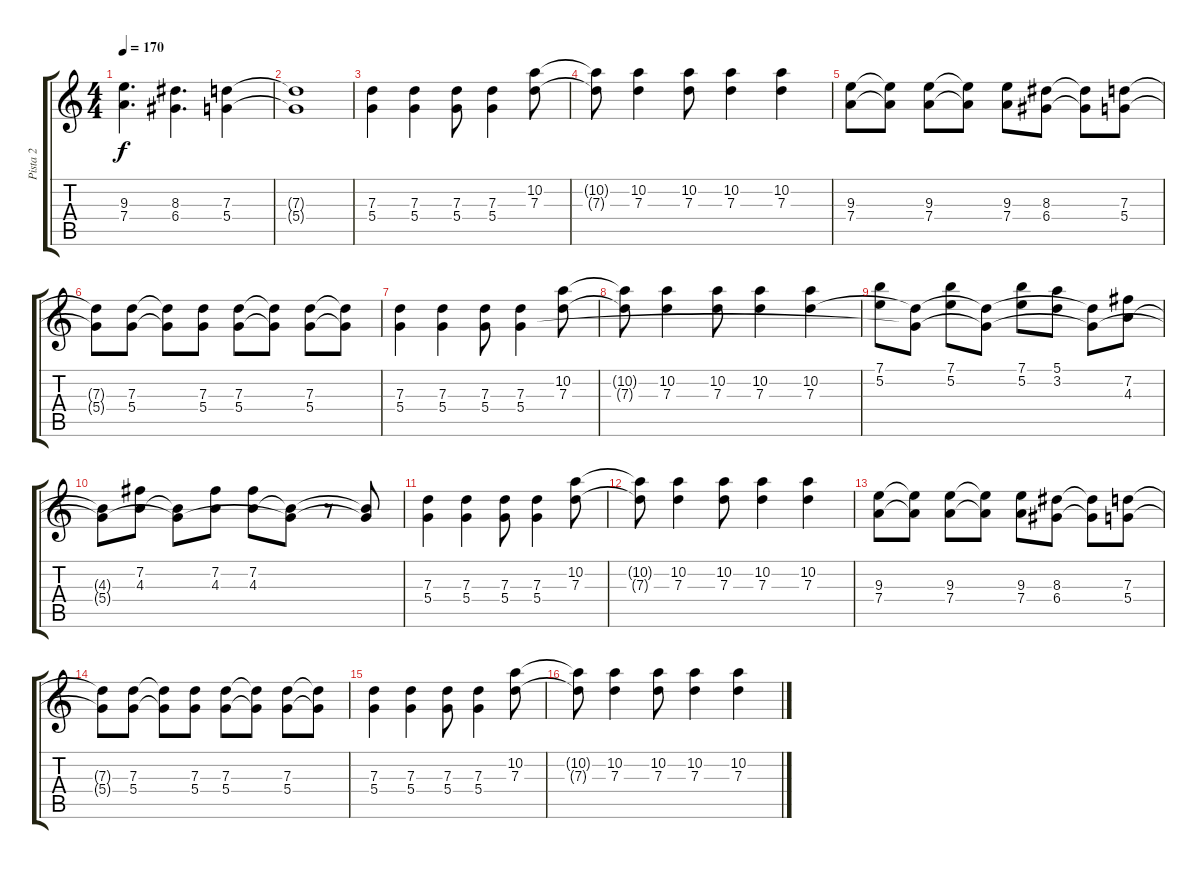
\track ("Pista 2" "Pista 2") {instrument electricguitarjazz}
\staff {score tabs}
\tuning (E4 B3 G3 D3 A2 E2) {hide}
\ts (4 4)
\tempo 170
\clef g2
\ks c
(9.3 7.4).4{d dy f} (8.3 6.4).4{d} (7.3 5.4).4 |
(7.3{t} 5.4{t}).1 |
(7.3 5.4).4 (7.3 5.4).4 (7.3 5.4).8 (7.3 5.4).4 (10.2 7.3).8 |
(10.2{t} 7.3{t}).8 (10.2 7.3).4 (10.2 7.3).8 (10.2 7.3).4 (10.2 7.3).4 |
(9.3 7.4).8 (9.3{t} 7.4{t}).8 (9.3 7.4).8 (9.3{t} 7.4{t}).8 (9.3 7.4).8 (8.3 6.4).8 (8.3{t} 6.4{t}).8 (7.3 5.4).8 |
(7.3{t} 5.4{t}).8 (7.3 5.4).8 (7.3{t} 5.4{t}).8 (7.3 5.4).8 (7.3 5.4).8 (7.3{t} 5.4{t}).8 (7.3 5.4).8 (7.3{t} 5.4{t}).8 |
(7.3 5.4).4 (7.3 5.4).4 (7.3 5.4).8 (7.3 5.4).4 (10.2 7.3).8 |
(10.2{t} 7.3{t}).8 (10.2 7.3).4 (10.2 7.3).8 (10.2 7.3).4 (10.2 7.3).4 |
(7.1 5.2).8 (7.3{t} 5.4{t}).8 (7.1 5.2).8 (7.3{t} 5.4{t}).8 (7.1 5.2).8 (5.1 3.2).8 (7.3{t} 5.4{t}).8 (7.2 4.3).8 |
(4.3{t} 5.4{t}).8 (7.2 4.3).8 (4.3{t} 5.4{t}).8 (7.2 4.3).8 (7.2 4.3).8 (4.3{t} 5.4{t}).8 r.8 (4.3{t} 5.4{t}).8 |
(7.3 5.4).4 (7.3 5.4).4 (7.3 5.4).8 (7.3 5.4).4 (10.2 7.3).8 |
(10.2{t} 7.3{t}).8 (10.2 7.3).4 (10.2 7.3).8 (10.2 7.3).4 (10.2 7.3).4 |
(9.3 7.4).8 (9.3{t} 7.4{t}).8 (9.3 7.4).8 (9.3{t} 7.4{t}).8 (9.3 7.4).8 (8.3 6.4).8 (8.3{t} 6.4{t}).8 (7.3 5.4).8 |
(7.3{t} 5.4{t}).8 (7.3 5.4).8 (7.3{t} 5.4{t}).8 (7.3 5.4).8 (7.3 5.4).8 (7.3{t} 5.4{t}).8 (7.3 5.4).8 (7.3{t} 5.4{t}).8 |
(7.3 5.4).4 (7.3 5.4).4 (7.3 5.4).8 (7.3 5.4).4 (10.2 7.3).8 |
(10.2{t} 7.3{t}).8 (10.2 7.3).4 (10.2 7.3).8 (10.2 7.3).4 (10.2 7.3).4
